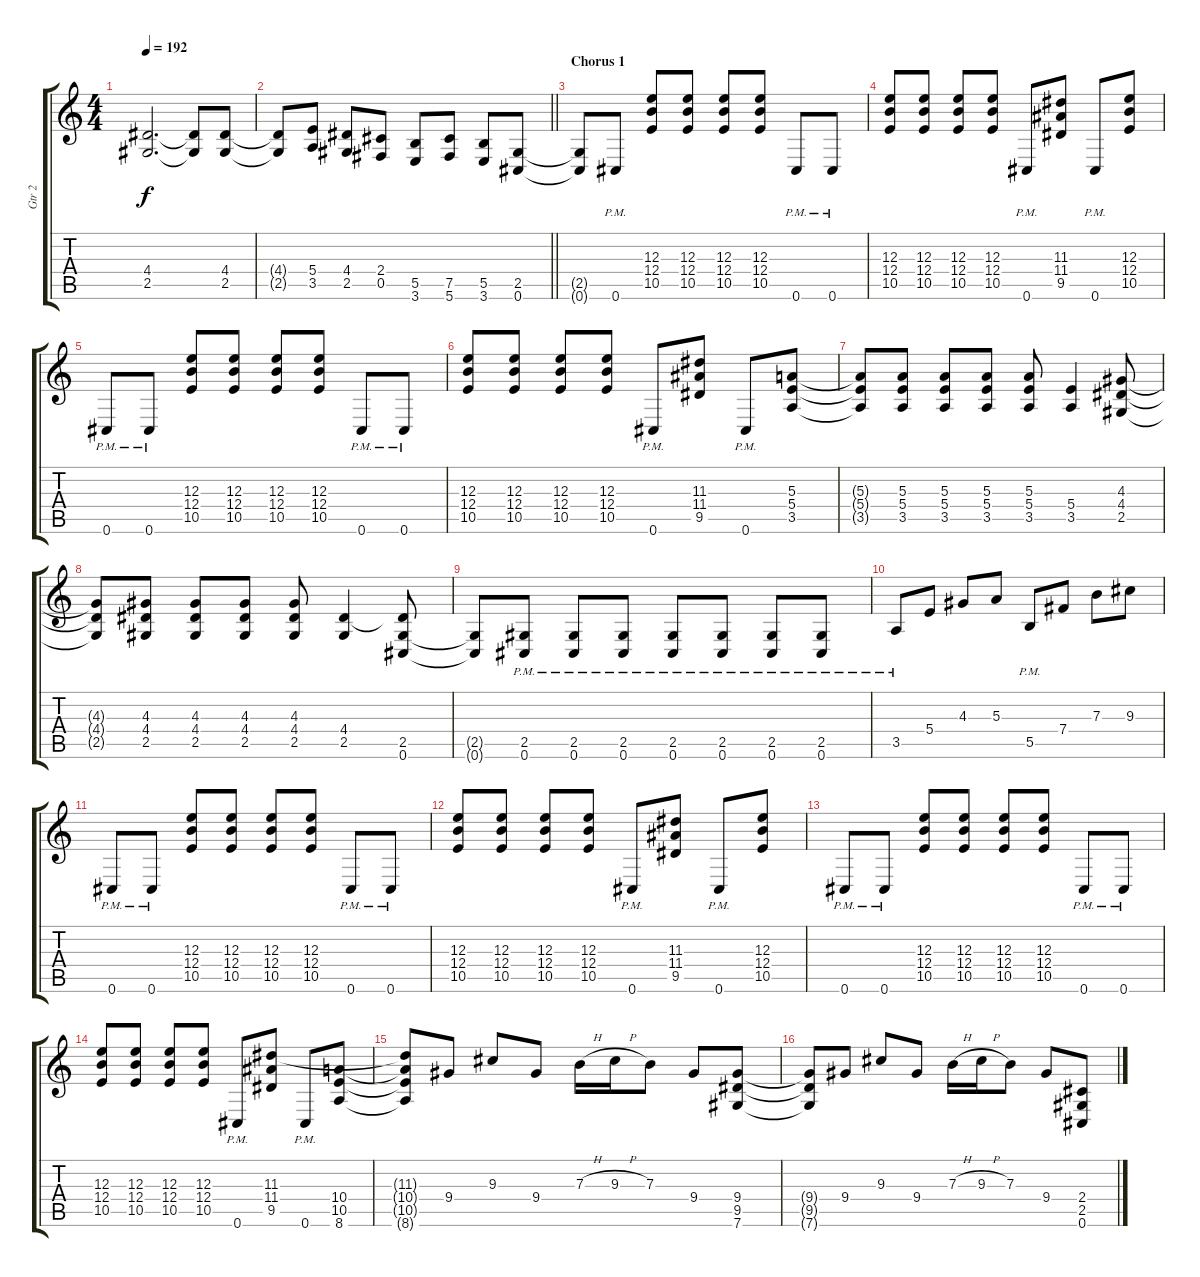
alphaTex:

\track ("Gtr 2" "Gtr 2") {instrument distortionguitar}
\staff {score tabs}
\tuning (Db4 Ab3 E3 B2 Gb2 Db2) {hide}
\ts (4 4)
\tempo 192
\clef g2
\ks c
(4.4{t} 2.5{t}).2{d dy f} (4.4{t} 2.5{t}).8 (4.4 2.5).8 |
\barLineRight lightlight
(4.4{t} 2.5{t}).8 (5.4 3.5).8 (4.4 2.5).8 (2.4 0.5).8 (5.5 3.6).8 (7.5 5.6).8 (5.5 3.6).8 (2.5 0.6).8 |
\section ("" "Chorus 1")
(2.5{t} 0.6{t}).8 0.6{pm}.8 (12.3 12.4 10.5).8 (12.3 12.4 10.5).8 (12.3 12.4 10.5).8 (12.3 12.4 10.5).8 0.6{pm}.8 0.6{pm}.8 |
(12.3 12.4 10.5).8 (12.3 12.4 10.5).8 (12.3 12.4 10.5).8 (12.3 12.4 10.5).8 0.6{pm}.8 (11.3 11.4 9.5).8 0.6{pm}.8 (12.3 12.4 10.5).8 |
0.6{pm}.8 0.6{pm}.8 (12.3 12.4 10.5).8 (12.3 12.4 10.5).8 (12.3 12.4 10.5).8 (12.3 12.4 10.5).8 0.6{pm}.8 0.6{pm}.8 |
(12.3 12.4 10.5).8 (12.3 12.4 10.5).8 (12.3 12.4 10.5).8 (12.3 12.4 10.5).8 0.6{pm}.8 (11.3 11.4 9.5).8 0.6{pm}.8 (5.3 5.4 3.5).8 |
(5.3{t} 5.4{t} 3.5{t}).8 (5.3 5.4 3.5).8 (5.3 5.4 3.5).8 (5.3 5.4 3.5).8 (5.3 5.4 3.5).8 (5.4 3.5).4 (4.3 4.4 2.5).8 |
(4.3{t} 4.4{t} 2.5{t}).8 (4.3 4.4 2.5).8 (4.3 4.4 2.5).8 (4.3 4.4 2.5).8 (4.3 4.4 2.5).8 (4.4 2.5).4 (4.4{t} 2.5 0.6).8 |
(2.5{t} 0.6{t}).8 (2.5{pm} 0.6).8 (2.5{pm} 0.6).8 (2.5{pm} 0.6).8 (2.5{pm} 0.6).8 (2.5{pm} 0.6).8 (2.5{pm} 0.6).8 (2.5{pm} 0.6).8 |
3.5{pm}.8 5.4.8 4.3.8 5.3.8 5.5{pm}.8 7.4.8 7.3.8 9.3.8 |
0.6{pm}.8 0.6{pm}.8 (12.3 12.4 10.5).8 (12.3 12.4 10.5).8 (12.3 12.4 10.5).8 (12.3 12.4 10.5).8 0.6{pm}.8 0.6{pm}.8 |
(12.3 12.4 10.5).8 (12.3 12.4 10.5).8 (12.3 12.4 10.5).8 (12.3 12.4 10.5).8 0.6{pm}.8 (11.3 11.4 9.5).8 0.6{pm}.8 (12.3 12.4 10.5).8 |
0.6{pm}.8 0.6{pm}.8 (12.3 12.4 10.5).8 (12.3 12.4 10.5).8 (12.3 12.4 10.5).8 (12.3 12.4 10.5).8 0.6{pm}.8 0.6{pm}.8 |
(12.3 12.4 10.5).8 (12.3 12.4 10.5).8 (12.3 12.4 10.5).8 (12.3 12.4 10.5).8 0.6{pm}.8 (11.3 11.4 9.5).8 0.6{pm}.8 (10.4 10.5 8.6).8 |
(11.3{t} 10.4{t} 10.5{t} 8.6{t}).8 9.4.8 9.3.8 9.4.8 7.3{h}.16 9.3{h}.16 7.3.8 9.4.8 (9.4 9.5 7.6).8 |
(9.4{t} 9.5{t} 7.6{t}).8 9.4.8 9.3.8 9.4.8 7.3{h}.16 9.3{h}.16 7.3.8 9.4.8 (2.4 2.5 0.6).8
